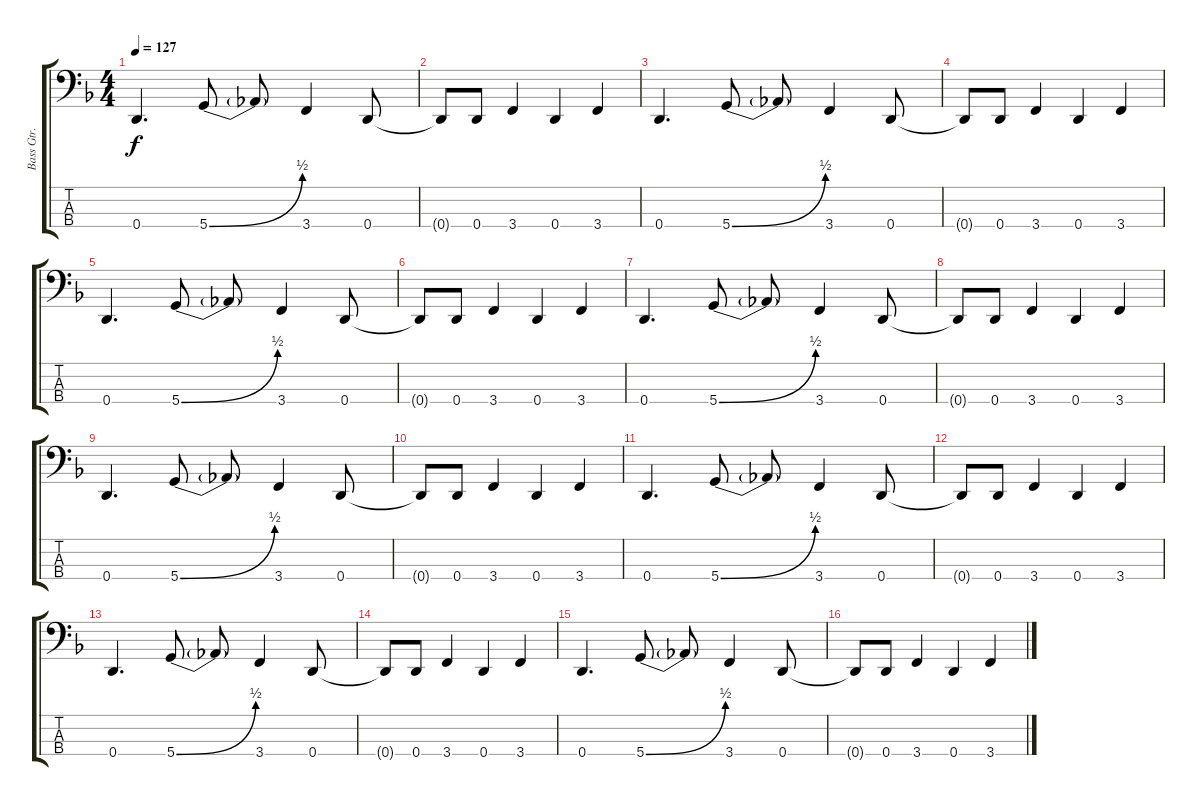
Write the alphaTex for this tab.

\track ("Bass Gtr." "Bass Gtr.") {instrument electricbasspick}
\staff {score tabs}
\tuning (G2 D2 A1 D1) {hide}
\ts (4 4)
\tempo 127
\clef f4
\ks dminor
0.4.4{d dy f} 5.4{be (bend 0 0 60 2)}.8 5.4{t}.8 3.4.4 0.4.8 |
0.4{t}.8 0.4.8 3.4.4 0.4.4 3.4.4 |
0.4.4{d} 5.4{be (bend 0 0 60 2)}.8 5.4{t}.8 3.4.4 0.4.8 |
0.4{t}.8 0.4.8 3.4.4 0.4.4 3.4.4 |
0.4.4{d} 5.4{be (bend 0 0 60 2)}.8 5.4{t}.8 3.4.4 0.4.8 |
0.4{t}.8 0.4.8 3.4.4 0.4.4 3.4.4 |
0.4.4{d} 5.4{be (bend 0 0 60 2)}.8 5.4{t}.8 3.4.4 0.4.8 |
0.4{t}.8 0.4.8 3.4.4 0.4.4 3.4.4 |
0.4.4{d} 5.4{be (bend 0 0 60 2)}.8 5.4{t}.8 3.4.4 0.4.8 |
0.4{t}.8 0.4.8 3.4.4 0.4.4 3.4.4 |
0.4.4{d} 5.4{be (bend 0 0 60 2)}.8 5.4{t}.8 3.4.4 0.4.8 |
0.4{t}.8 0.4.8 3.4.4 0.4.4 3.4.4 |
0.4.4{d} 5.4{be (bend 0 0 60 2)}.8 5.4{t}.8 3.4.4 0.4.8 |
0.4{t}.8 0.4.8 3.4.4 0.4.4 3.4.4 |
0.4.4{d} 5.4{be (bend 0 0 60 2)}.8 5.4{t}.8 3.4.4 0.4.8 |
0.4{t}.8 0.4.8 3.4.4 0.4.4 3.4.4
